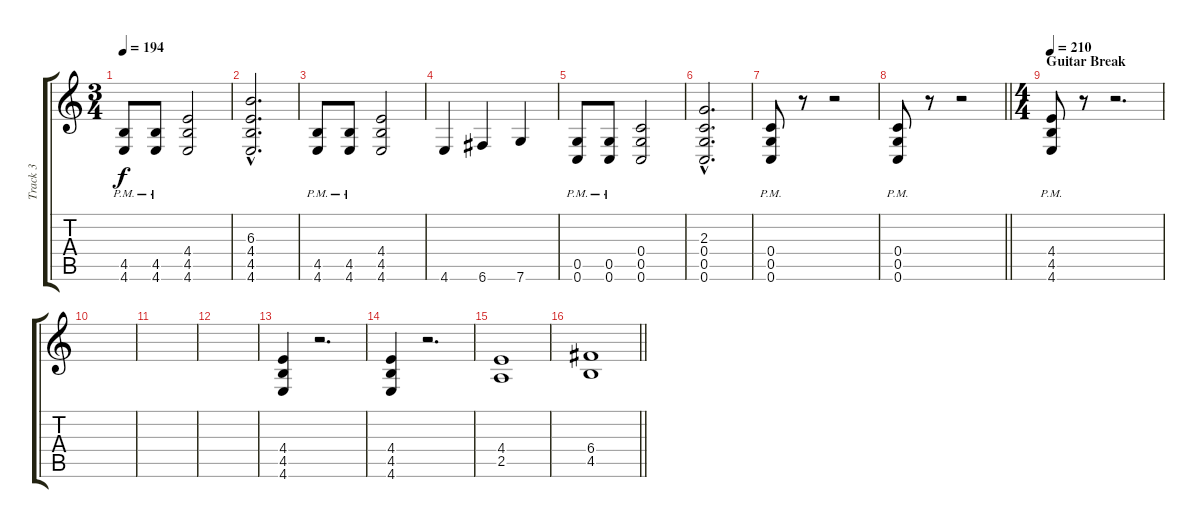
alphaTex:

\track ("Track 3" "Track 3") {instrument overdrivenguitar}
\staff {score tabs}
\tuning (D4 A3 F3 C3 G2 C2) {hide}
\ts (3 4)
\tempo 194
\clef g2
\ks c
(4.5{pm} 4.6{pm}).8{dy f} (4.5{pm} 4.6{pm}).8 (4.4 4.5 4.6).2 |
(6.3{hac} 4.4{hac} 4.5{hac} 4.6{hac}).2{d} |
(4.5{pm} 4.6{pm}).8 (4.5{pm} 4.6{pm}).8 (4.4 4.5 4.6).2 |
4.6.4 6.6.4 7.6.4 |
(0.5{pm} 0.6{pm}).8 (0.5{pm} 0.6{pm}).8 (0.4 0.5 0.6).2 |
(2.3{hac} 0.4{hac} 0.5{hac} 0.6{hac}).2{d} |
(0.4{pm} 0.5{pm} 0.6{pm}).8 r.8 r.2 |
\barLineRight lightlight
(0.4{pm} 0.5{pm} 0.6{pm}).8 r.8 r.2 |
\ts (4 4)
\section ("" "Guitar Break")
\tempo 210
(4.4{pm} 4.5 4.6{pm}).8 r.8 r.2{d} |
|
|
|
(4.4 4.5 4.6).4 r.2{d} |
(4.4 4.5 4.6).4 r.2{d} |
(4.4 2.5).1 |
\barLineRight lightlight
(6.4 4.5).1
